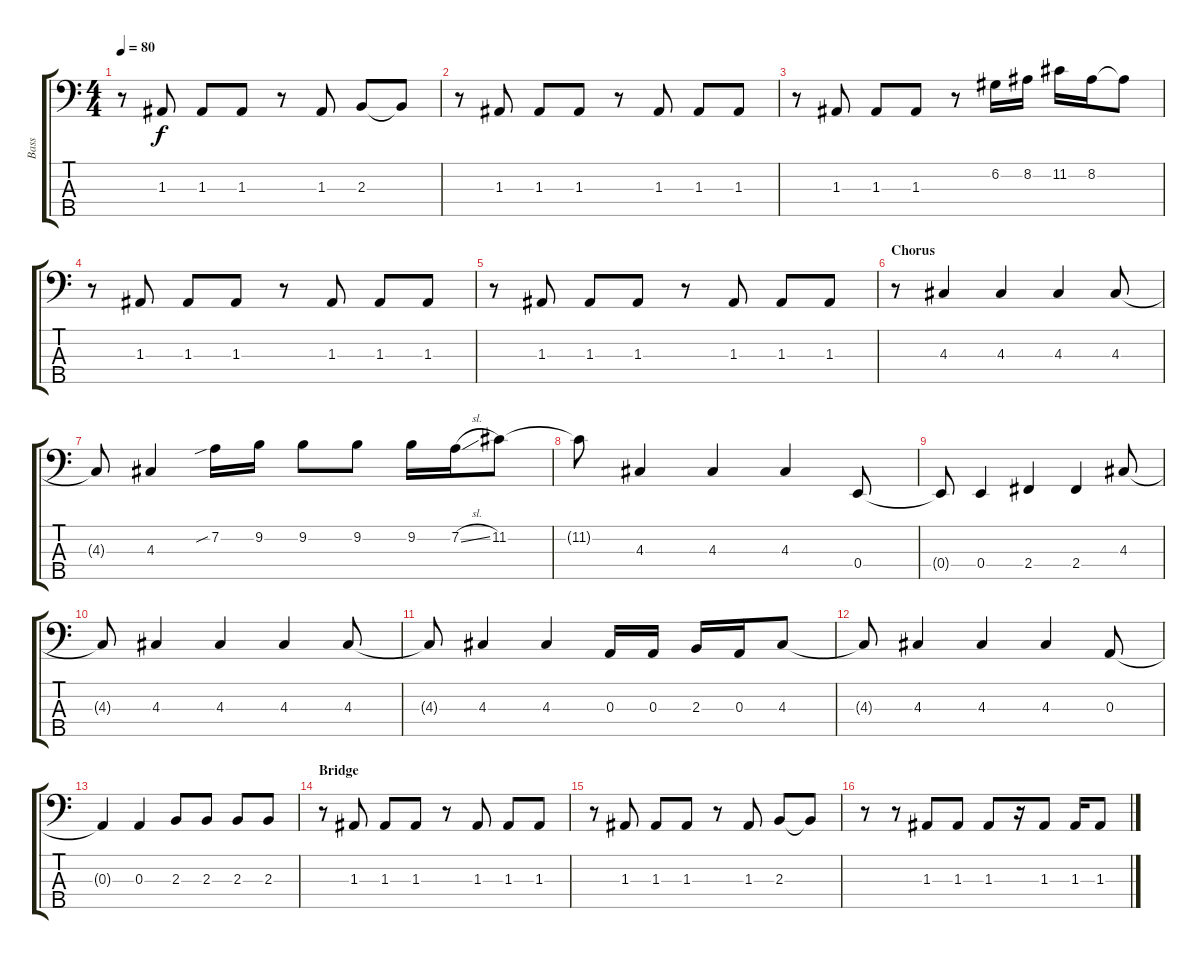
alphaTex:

\track ("Bass" "Bass") {instrument electricbassfinger}
\staff {score tabs}
\tuning (G2 D2 A1 E1 A0) {hide}
\ts (4 4)
\tempo 80
\clef f4
\ks c
r.8{dy f} 1.3.8 1.3.8 1.3.8 r.8 1.3.8 2.3.8 2.3{t}.8 |
r.8 1.3.8 1.3.8 1.3.8 r.8 1.3.8 1.3.8 1.3.8 |
r.8 1.3.8 1.3.8 1.3.8 r.8 6.2.16 8.2.16 11.2.16 8.2.16 8.2{t}.8 |
r.8 1.3.8 1.3.8 1.3.8 r.8 1.3.8 1.3.8 1.3.8 |
r.8 1.3.8 1.3.8 1.3.8 r.8 1.3.8 1.3.8 1.3.8 |
\section ("" "Chorus")
r.8 4.3.4 4.3.4 4.3.4 4.3.8 |
4.3{t}.8 4.3.4 7.2{sib}.16 9.2.16 9.2.8 9.2.8 9.2.16 7.2{sl}.16 11.2.8 |
11.2{t}.8 4.3.4 4.3.4 4.3.4 0.4.8 |
0.4{t}.8 0.4.4 2.4.4 2.4.4 4.3.8 |
4.3{t}.8 4.3.4 4.3.4 4.3.4 4.3.8 |
4.3{t}.8 4.3.4 4.3.4 0.3.16 0.3.16 2.3.16 0.3.16 4.3.8 |
4.3{t}.8 4.3.4 4.3.4 4.3.4 0.3.8 |
0.3{t}.4 0.3.4 2.3.8 2.3.8 2.3.8 2.3.8 |
\section ("" "Bridge")
r.8 1.3.8 1.3.8 1.3.8 r.8 1.3.8 1.3.8 1.3.8 |
r.8 1.3.8 1.3.8 1.3.8 r.8 1.3.8 2.3.8 2.3{t}.8 |
r.8 r.8 1.3.8 1.3.8 1.3.8 r.16 1.3.8 1.3.16 1.3.8
